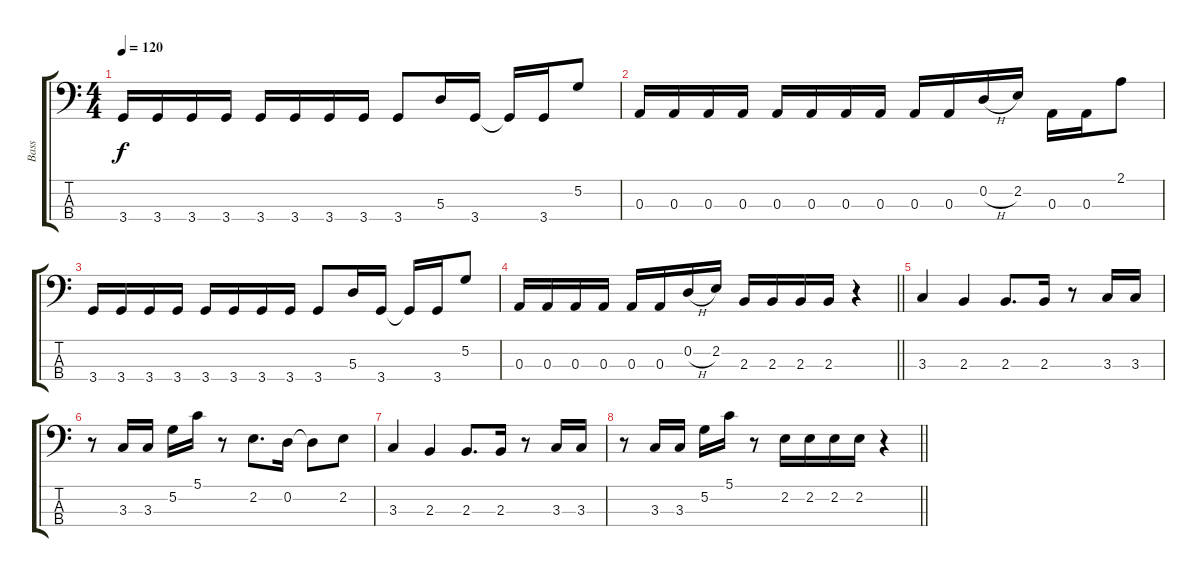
\track ("Bass" "Bass") {instrument electricbassfinger}
\staff {score tabs}
\tuning (G2 D2 A1 E1) {hide}
\ts (4 4)
\tempo 120
\clef f4
\ks c
3.4.16{dy f} 3.4.16 3.4.16 3.4.16 3.4.16 3.4.16 3.4.16 3.4.16 3.4.8 5.3.16 3.4.16 3.4{t}.16 3.4.16 5.2.8 |
0.3.16 0.3.16 0.3.16 0.3.16 0.3.16 0.3.16 0.3.16 0.3.16 0.3.16 0.3.16 0.2{h}.16 2.2.16 0.3.16 0.3.16 2.1.8 |
3.4.16 3.4.16 3.4.16 3.4.16 3.4.16 3.4.16 3.4.16 3.4.16 3.4.8 5.3.16 3.4.16 3.4{t}.16 3.4.16 5.2.8 |
\barLineRight lightlight
0.3.16 0.3.16 0.3.16 0.3.16 0.3.16 0.3.16 0.2{h}.16 2.2.16 2.3.16 2.3.16 2.3.16 2.3.16 r.4 |
3.3.4 2.3.4 2.3.8{d} 2.3.16 r.8 3.3.16 3.3.16 |
r.8 3.3.16 3.3.16 5.2.16 5.1.16 r.8 2.2.8{d} 0.2.16 0.2{t}.8 2.2.8 |
3.3.4 2.3.4 2.3.8{d} 2.3.16 r.8 3.3.16 3.3.16 |
\barLineRight lightlight
r.8 3.3.16 3.3.16 5.2.16 5.1.16 r.8 2.2.16 2.2.16 2.2.16 2.2.16 r.4
